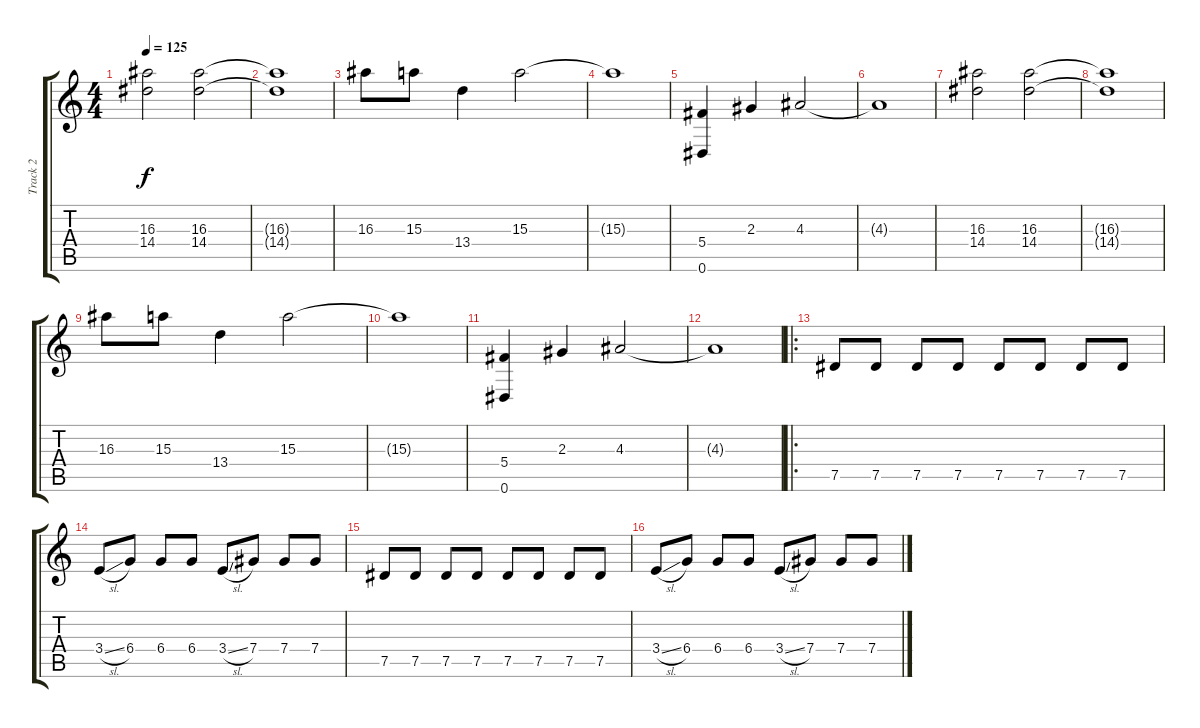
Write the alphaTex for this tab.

\track ("Track 2" "Track 2") {instrument overdrivenguitar}
\staff {score tabs}
\tuning (Eb4 Bb3 Gb3 Db3 Ab2 Eb2) {hide}
\ts (4 4)
\tempo 125
\clef g2
\ks c
(16.3 14.4).2{dy f} (16.3 14.4).2 |
(16.3{t} 14.4{t}).1 |
16.3.8 15.3.8 13.4.4 15.3.2 |
15.3{t}.1 |
(5.4 0.6).4 2.3.4 4.3.2 |
4.3{t}.1 |
(16.3 14.4).2 (16.3 14.4).2 |
(16.3{t} 14.4{t}).1 |
16.3.8 15.3.8 13.4.4 15.3.2 |
15.3{t}.1 |
(5.4 0.6).4 2.3.4 4.3.2 |
4.3{t}.1 |
\ro
7.5.8 7.5.8 7.5.8 7.5.8 7.5.8 7.5.8 7.5.8 7.5.8 |
3.4{sl}.8 6.4.8 6.4.8 6.4.8 3.4{sl}.8 7.4.8 7.4.8 7.4.8 |
7.5.8 7.5.8 7.5.8 7.5.8 7.5.8 7.5.8 7.5.8 7.5.8 |
3.4{sl}.8 6.4.8 6.4.8 6.4.8 3.4{sl}.8 7.4.8 7.4.8 7.4.8
